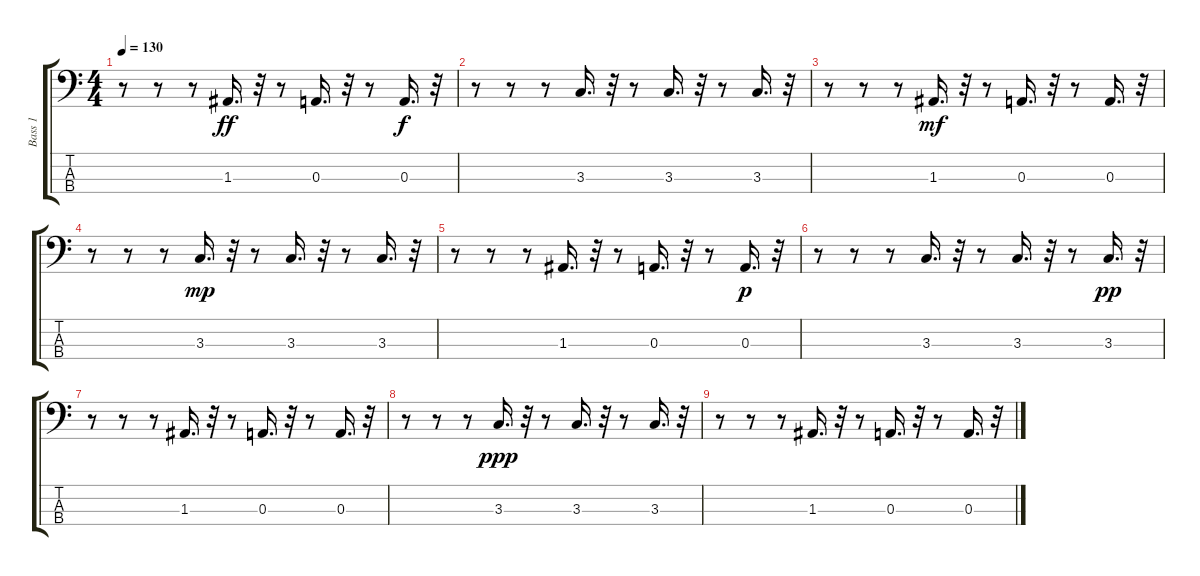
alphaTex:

\track ("Bass 1" "Bass 1") {instrument fretlessbass}
\staff {score tabs}
\tuning (G2 D2 A1 E1) {hide}
\ts (4 4)
\tempo 130
\clef f4
\ks c
r.8{dy ff} r.8 r.8 1.3.16{d} r.32 r.8 0.3.16{d} r.32 r.8 0.3.16{d dy f} r.32 |
r.8 r.8 r.8 3.3.16{d} r.32 r.8 3.3.16{d} r.32 r.8 3.3.16{d} r.32 |
r.8 r.8 r.8 1.3.16{d dy mf} r.32 r.8 0.3.16{d} r.32 r.8 0.3.16{d} r.32 |
r.8 r.8 r.8 3.3.16{d dy mp} r.32 r.8 3.3.16{d} r.32 r.8 3.3.16{d} r.32 |
r.8 r.8 r.8 1.3.16{d} r.32 r.8 0.3.16{d} r.32 r.8 0.3.16{d dy p} r.32 |
r.8 r.8 r.8 3.3.16{d} r.32 r.8 3.3.16{d} r.32 r.8 3.3.16{d dy pp} r.32 |
r.8 r.8 r.8 1.3.16{d} r.32 r.8 0.3.16{d} r.32 r.8 0.3.16{d} r.32 |
r.8 r.8 r.8 3.3.16{d dy ppp} r.32 r.8 3.3.16{d} r.32 r.8 3.3.16{d} r.32 |
r.8 r.8 r.8 1.3.16{d} r.32 r.8 0.3.16{d} r.32 r.8 0.3.16{d} r.32
